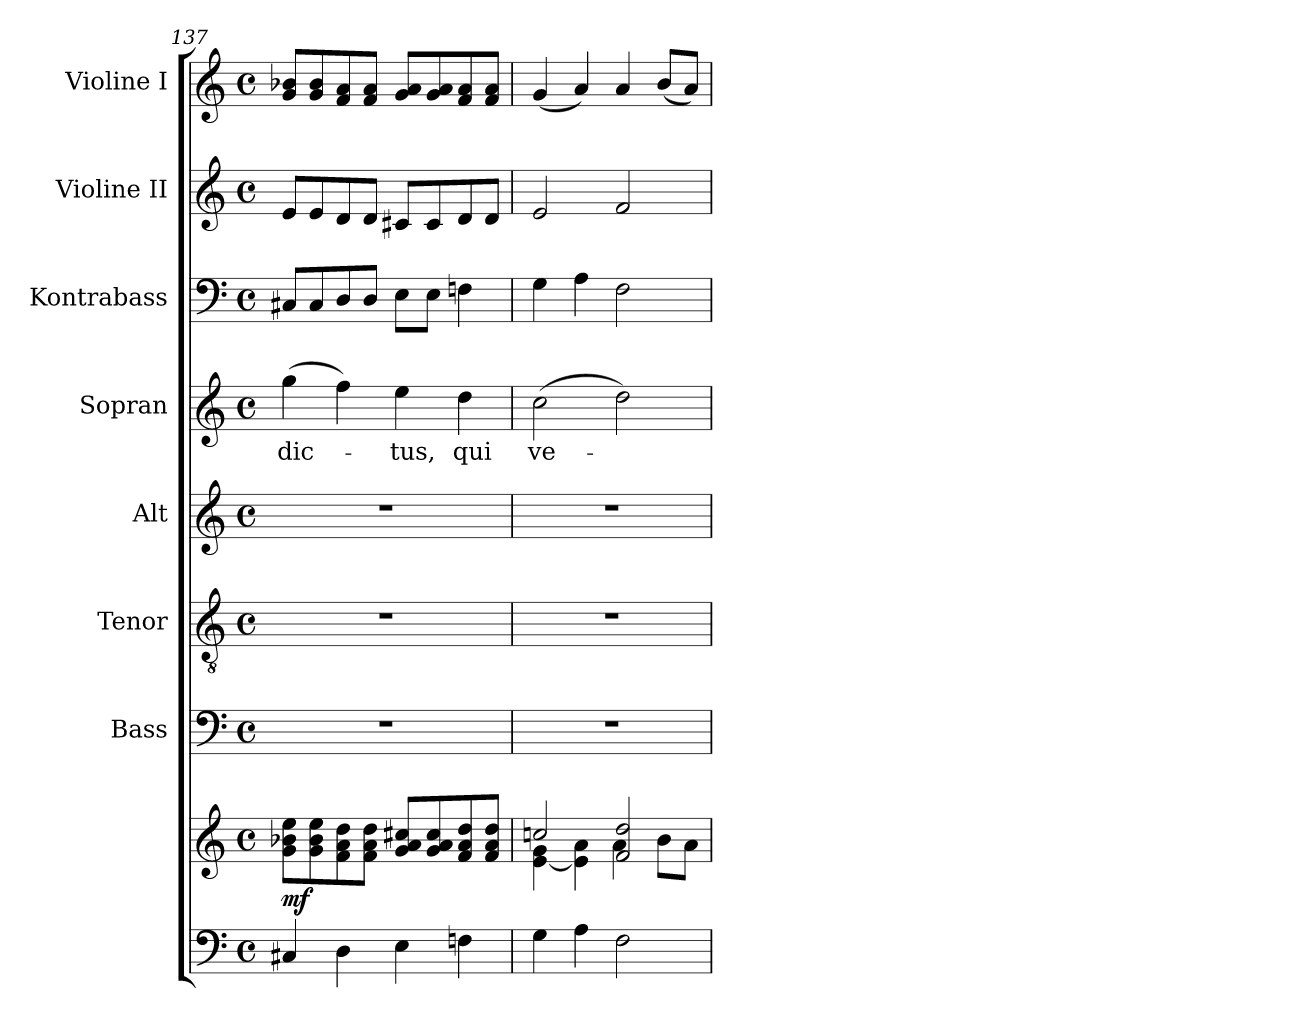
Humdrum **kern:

**kern	**kern	**dynam	**kern	**kern	**kern	**kern	**text	**kern	**kern	**kern
*part8	*part8	*part8	*part7	*part6	*part5	*part4	*part4	*part3	*part2	*part1
*staff9	*staff8	*staff8/9	*staff7	*staff6	*staff5	*staff4	*staff4	*staff3	*staff2	*staff1
*	*	*	*I"Bass	*I"Tenor	*I"Alt	*I"Sopran	*	*I"Kontrabass	*I"Violine II	*I"Violine I
*	*	*	*I'B.	*I'T.	*I'A.	*I'S.	*	*I'Kb.	*I'Vl. II	*I'Vl. I
*clefF4	*clefG2	*	*clefF4	*clefGv2	*clefG2	*clefG2	*	*clefF4	*clefG2	*clefG2
*	*	*	*	*	*	*	*	*ITrd7c12	*	*
*k[]	*k[]	*	*k[]	*k[]	*k[]	*k[]	*	*k[]	*k[]	*k[]
*C:	*C:	*	*C:	*C:	*C:	*C:	*	*C:	*C:	*C:
*M4/4	*M4/4	*	*M4/4	*M4/4	*M4/4	*M4/4	*	*M4/4	*M4/4	*M4/4
*met(c)	*met(c)	*	*met(c)	*met(c)	*met(c)	*met(c)	*	*met(c)	*met(c)	*met(c)
=137	=137	=137	=137	=137	=137	=137	=137	=137	=137	=137
!	!	!LO:DY:b	!	!	!	!	!LO:LY:b	!	!	!
4C#X/	8g\ 8b-X\ 8ee\L	mf	1r	1r	1r	(>4gg\	-dic-	8CC#X/L	8e/L	8g/ 8b-X/L
.	8g\ 8b-\ 8ee\	.	.	.	.	.	.	8CC#/	8e/	8g/ 8b-/
4D\	8f\ 8a\ 8dd\	.	.	.	.	4ff\)	.	8DD/	8d/	8f/ 8a/
.	8f\ 8a\ 8dd\J	.	.	.	.	.	.	8DD/J	8d/J	8f/ 8a/J
!	!	!	!	!	!	!	!LO:LY:b	!	!	!
4E\	8g/ 8a/ 8cc#X/L	.	.	.	.	4ee\	-tus,	8EE\L	8c#X/L	8g/ 8a/L
.	8g/ 8a/ 8cc#/	.	.	.	.	.	.	8EE\J	8c#/	8g/ 8a/
!	!	!	!	!	!	!	!LO:LY:b	!	!	!
4Fn\	8f/ 8a/ 8dd/	.	.	.	.	4dd\	qui	4FFn\	8d/	8f/ 8a/
.	8f/ 8a/ 8dd/J	.	.	.	.	.	.	.	8d/J	8f/ 8a/J
=138	=138	=138	=138	=138	=138	=138	=138	=138	=138	=138
*	*^	*	*	*	*	*	*	*	*	*
!	!	!	!	!	!	!	!	!LO:LY:b	!	!	!
4G\	2ccn/	[<4e\ 4g\	.	1r	1r	1r	(>2cc\	ve-	4GG\	2e/	(<4g/
4A\	.	4e\] 4a\	.	.	.	.	.	.	4AA\	.	4a/)
2F\	2f/ 2dd/	4a\	.	.	.	.	2dd\)	.	2FF\	2f/	4a/
.	.	8b\L	.	.	.	.	.	.	.	.	(<8b/L
.	.	8a\J	.	.	.	.	.	.	.	.	8a/J)
*	*v	*v	*	*	*	*	*	*	*	*	*
=	=	=	=	=	=	=	=	=	=	=
*-	*-	*-	*-	*-	*-	*-	*-	*-	*-	*-
